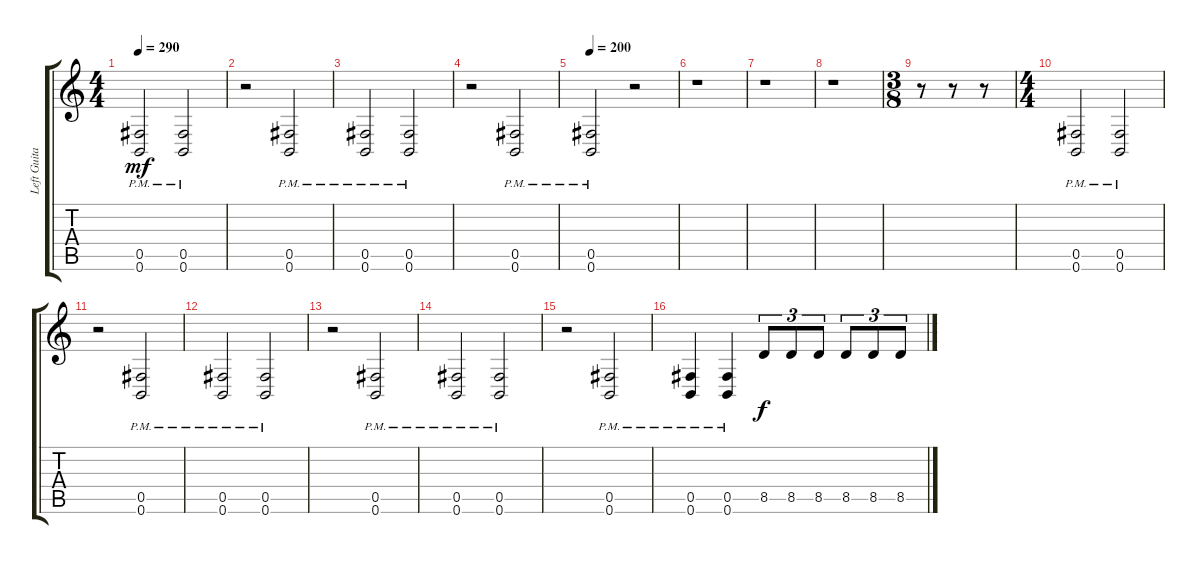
\track ("Left Guitar" "Left Guita") {instrument distortionguitar}
\staff {score tabs}
\tuning (Db4 Ab3 E3 B2 Gb2 B1) {hide}
\ts (4 4)
\tempo 290
\clef g2
\ks c
(0.5{pm} 0.6{pm}).2{dy mf} (0.5{pm} 0.6{pm}).2 |
r.2 (0.5{pm} 0.6{pm}).2 |
(0.5{pm} 0.6{pm}).2 (0.5{pm} 0.6{pm}).2 |
r.2 (0.5{pm} 0.6{pm}).2 |
\tempo 200
(0.5{pm} 0.6{pm}).2 r.2 |
r.1 |
r.1 |
r.1 |
\ts (3 8)
r.8 r.8 r.8 |
\ts (4 4)
(0.5{pm} 0.6{pm}).2 (0.5{pm} 0.6{pm}).2 |
r.2 (0.5{pm} 0.6{pm}).2 |
(0.5{pm} 0.6{pm}).2 (0.5{pm} 0.6{pm}).2 |
r.2 (0.5{pm} 0.6{pm}).2 |
(0.5{pm} 0.6{pm}).2 (0.5{pm} 0.6{pm}).2 |
r.2 (0.5{pm} 0.6{pm}).2 |
(0.5{pm} 0.6{pm}).4 (0.5{pm} 0.6{pm}).4 8.5.8{tu (3 2) dy f} 8.5.8{tu (3 2)} 8.5.8{tu (3 2)} 8.5.8{tu (3 2)} 8.5.8{tu (3 2)} 8.5.8{tu (3 2)}
